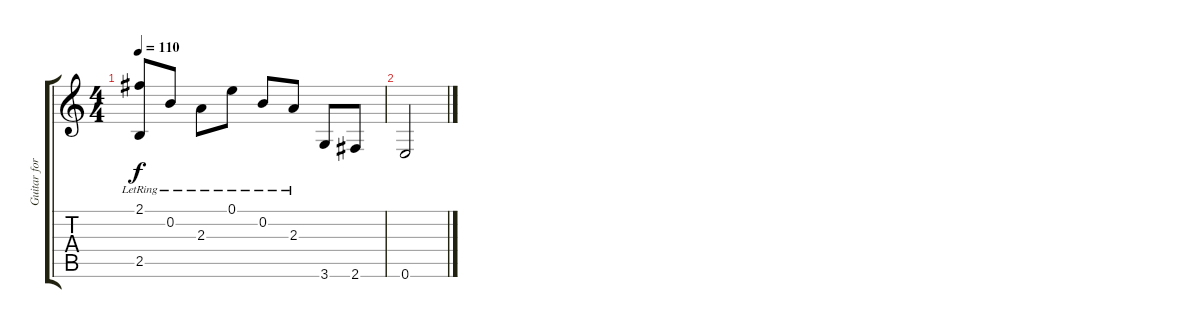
\track ("Guitar for sound" "Guitar for") {instrument acousticguitarnylon}
\staff {score tabs}
\tuning (E4 B3 G3 D3 A2 E2) {hide}
\ts (4 4)
\tempo 110
\clef g2
\ks c
(2.1{lr} 2.5{lr}).8{dy f} 0.2{lr}.8 2.3{lr}.8 0.1{lr}.8 0.2{lr}.8 2.3{lr}.8 3.6.8 2.6.8 |
0.6.2
